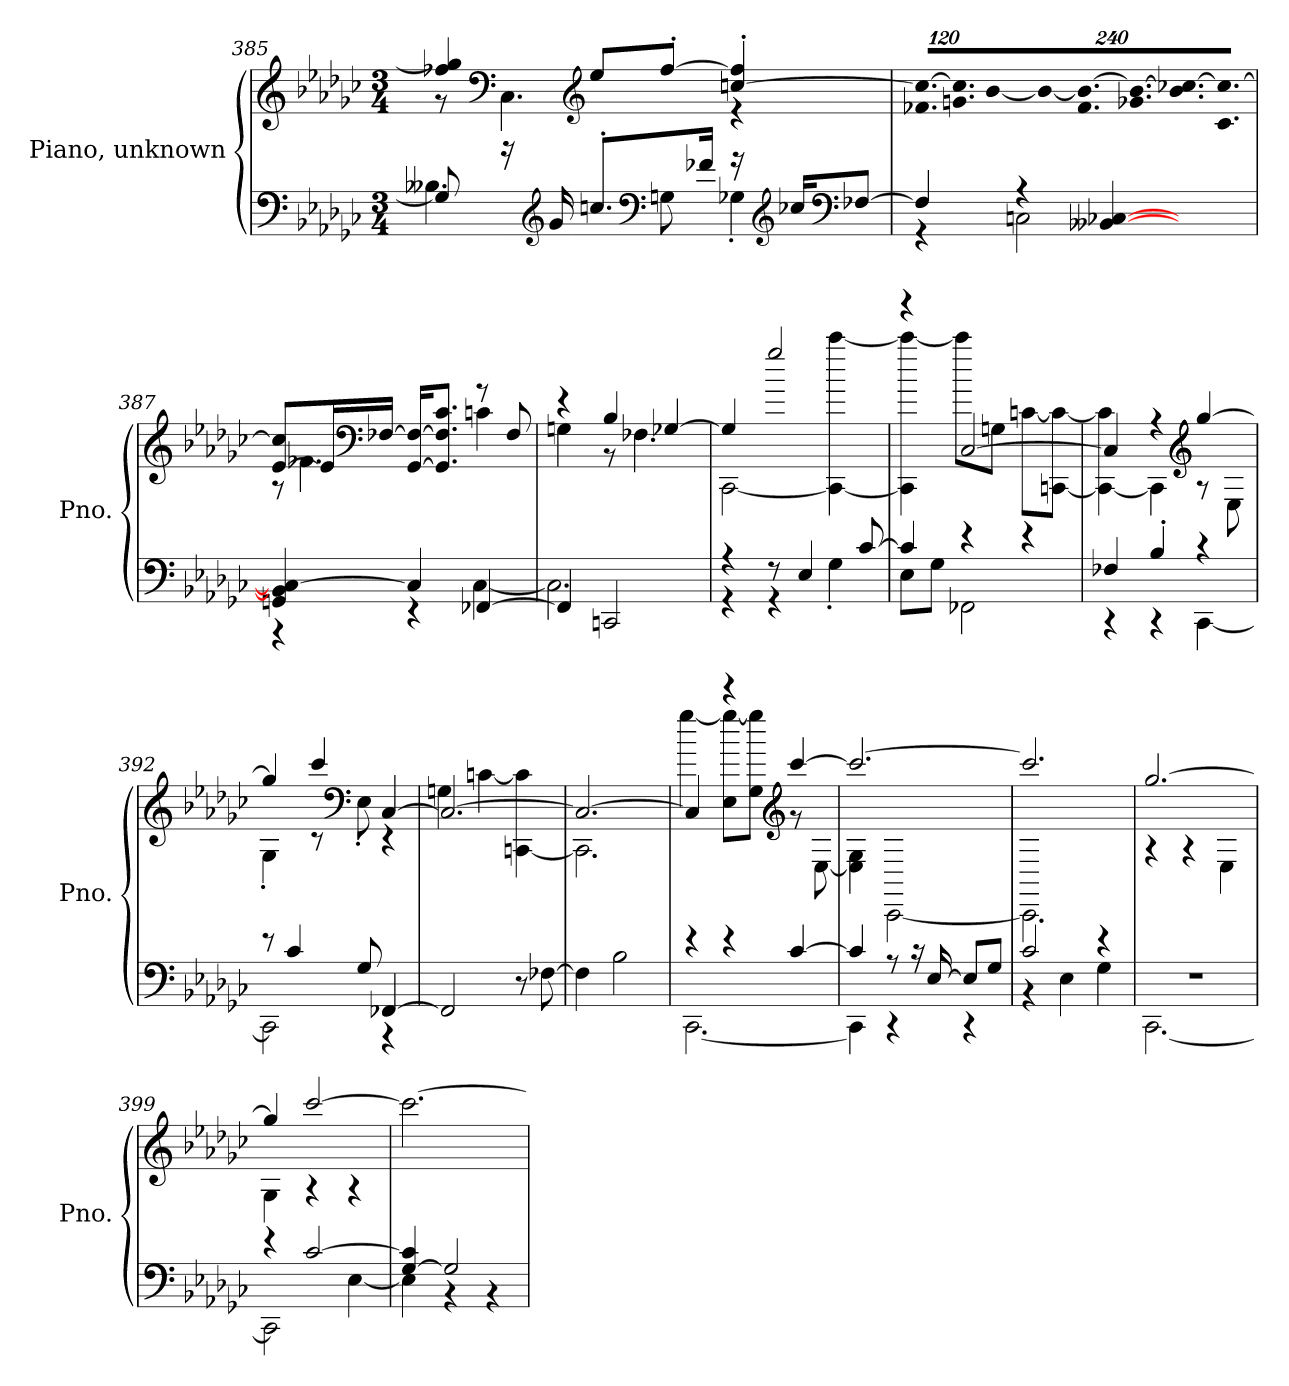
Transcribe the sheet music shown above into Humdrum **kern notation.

**kern	**kern
*part1	*part1
*staff2	*staff1
*I"Piano, unknown	*
*I'Pno.	*
!!LO:LB:g=z
*clefF4	*clefG2
*k[b-e-a-d-g-c-]	*k[b-e-a-d-g-c-]
*M3/4	*M3/4
=385	=385
*^	*^
8G/]	4.B--X\	4ff-X/ 4gg/]	8r
*	*	*clefF4	*
16r	.	.	4.C-\
*clefG2	*	*	*
16g-/	.	.	.
*	*	*clefG2	*
8.ccn'/L	.	8ee-/L	.
*clefF4	*	*	*
.	8Gn\	[8ff-'/J	.
16f-X/Jk	.	.	.
16r	4G-X'\	[4ccn/' 4ff-/]'	4r
*clefG2	*	*	*
16cc-X/KL	.	.	.
*clefF4	*	*	*
[8F-X/J	.	.	.
*	*	*v	*v
=386	=386	=386
*	*	*Xbrackettup
!	!	!LO:N:vis=32.
4F-/]	4r	1920%103f-X/ 1920%103cc/_KLL
!	!	!LO:N:vis=16.
.	.	960%103gn/ 960%103cc/]J
!	!	!LO:N:vis=8
.	.	[960%137b-/
4r	2Cn\	.
!	!	!LO:N:vis=64
.	.	960%17b-/KKL_
!	!	!LO:N:vis=16.
.	.	960%103f-/ 960%103b-/_
!	!	!LO:N:vis=16.
.	.	960%103g-X/ 960%103b-/_
[4BB--X/ [4C-X/	.	.
!	!	!LO:N:vis=16.
.	.	960%103b-/] [960%103cc-X/
!	!	!LO:N:vis=16.
.	.	960%103c-/ 960%103cc-/_JJ
1920ryy	1920ryy	.
!!LO:LB:g=z
=387	=387	=387
*	*	*^
4GGn/ 4BB--/] 4C-/_	4r	[8e-/ 8cc-/]L	8r
.	.	16e-/L]	4.f-X\
*	*	*clefF4	*
.	.	[16F-X/JJ	.
4C-/]	4r	[16GG-/ 16F-/_KL	.
.	.	8.GG-/] 8.F-/] 8.c-/J	.
[4FF-X/	[4C-\	8r	4cn\
.	.	8F-/	.
=388	=388	=388	=388
4FF-/]	2.C-\]	4r	4Gn\
2CCn/	.	4B-/	8r
.	.	.	4.F-X\
.	.	[4G-X/	.
=389	=389	=389	=389
4r	4r	4G-/]	[2CC-\
8r	4r	2gg-/	.
4E-/	.	.	.
.	4G-'\	.	4CC-\_ [4ccc-\
[8c-/	.	.	.
=390	=390	=390	=390
4c-/]	8E-\L	4r	4CC-\] 4ccc-\_
.	8G-\J	.	.
4r	2FF-X\	[2C-/	8ccc-\L]
.	.	.	8Gn\J
4r	.	.	[8cn\L
.	.	.	[8CCn\ 8c\_J
!!LO:LB:g=z	!!
=391	=391	=391	=391
4F-X/	4r	4C-/]	4CC\_ 4c\]
4B-'/	4r	4r	4CC\]
*	*	*clefG2	*
4r	[4CC-\	[4gg-/	8r
.	.	.	8E-\
=392	=392	=392	=392
8r	2CC-\]	4gg-/]	4G-'\
4c-/	.	.	.
.	.	4ccc-/	8r
*	*	*clefF4	*
8G-/	.	.	8E-'\
[4FF-X/	4r	[4C-/	4r
*v	*v	*	*
=393	=393	=393
2FF-/]	2.C-/_	4Gn\
.	.	[4cn\
8r	.	[4CCn\ 4c\]
[8F-X\	.	.
=394	=394	=394
4F-\]	2.C-/_	2.CC\]
2B-\	.	.
=395	=395	=395
*^	*	*
4r	[2.CC-\	4C-/]	[4gg-\
4r	.	4r	8E-\ 8gg-\_L
.	.	.	8G-\ 8gg-\]J
*	*	*clefG2	*
[4c-/	.	[4ccc-/	8r
.	.	.	[8E-\
!!LO:LB:g=z	!!
=396	=396	=396	=396
4c-/]	4CC-\]	2.ccc-/_	4E-\] 4G-\
8r	4r	.	[2CC-\
16r	.	.	.
[16E-/	.	.	.
8E-/L]	4r	.	.
8G-/J	.	.	.
=397	=397	=397	=397
2c-/	4r	2.ccc-/]	2.CC-\]
.	4E-\	.	.
4r	4G-\	.	.
=398	=398	=398	=398
2.r	[2.CC-\	[2.gg-/	4r
.	.	.	4r
.	.	.	4E-\
=399	=399	=399	=399
4r	2CC-\]	4gg-/]	4G-\
[2c-/	.	[2ccc-/	4r
.	[4E-\	.	4r
*	*	*v	*v
=400	=400	=400
[4G-/ 4c-/]	4E-\]	2.ccc-\_
2G-/]	4r	.
.	4r	.
*v	*v	*
=	=
*-	*-
